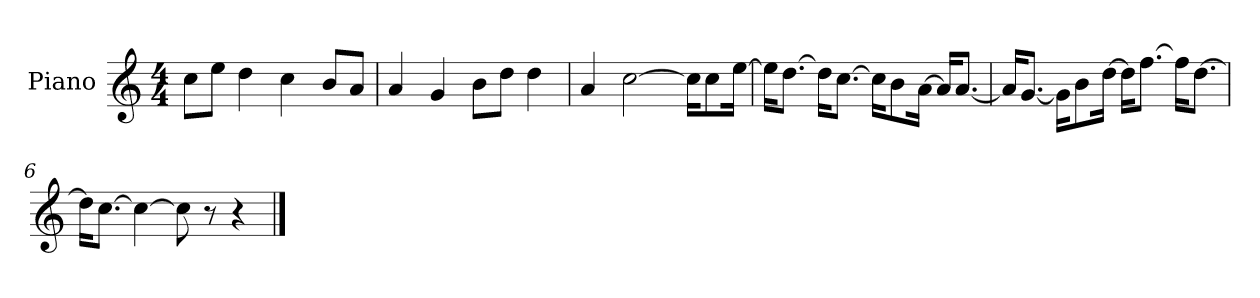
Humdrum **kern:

**kern
*part1
*staff1
*I"Piano
*I'P-no
*clefG2
*k[]
*M4/4
*MM90
=1
8cc\L
8ee\J
4dd\
4cc\
8b/L
8a/J
=2
4a/
4g/
8b\L
8dd\J
4dd\
=3
4a/
[2cc\
16cc\KL]
8cc\
[16ee\Jk
=4
16ee\KL]
[8.dd\J
16dd\KL]
[8.cc\J
16cc\KL]
8b\
[16a\Jk
16a/KL]
[8.a/J
=5
16a/KL]
[8.g/J
16g\KL]
8b\
[16dd\Jk
16dd\KL]
[8.ff\J
16ff\KL]
[8.dd\J
!!LO:LB:g=z
=6
16dd\KL]
[8.cc\J
4cc\_
8cc\]
8r
4r
==
*-
